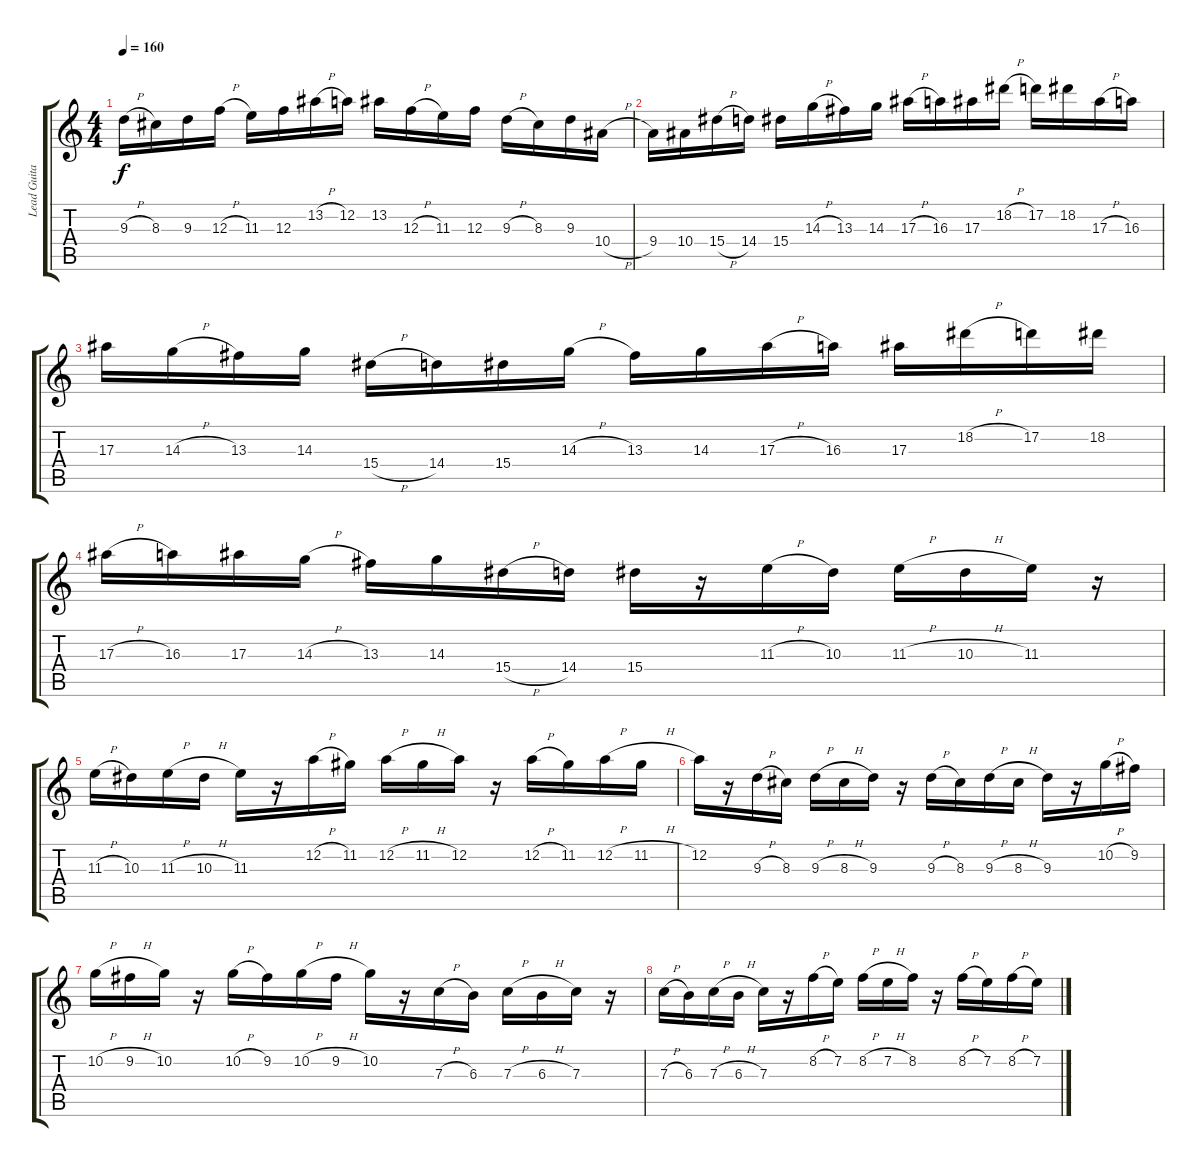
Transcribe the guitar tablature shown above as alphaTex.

\track ("Lead Guitar" "Lead Guita") {instrument distortionguitar}
\staff {score tabs}
\tuning (D4 A3 F3 C3 G2 D2) {hide}
\ts (4 4)
\tempo 160
\clef g2
\ks c
9.3{h}.16{dy f} 8.3.16 9.3.16 12.3{h}.16 11.3.16 12.3.16 13.2{h}.16 12.2.16 13.2.16 12.3{h}.16 11.3.16 12.3.16 9.3{h}.16 8.3.16 9.3.16 10.4{h}.16 |
9.4.16 10.4.16 15.4{h}.16 14.4.16 15.4.16 14.3{h}.16 13.3.16 14.3.16 17.3{h}.16 16.3.16 17.3.16 18.2{h}.16 17.2.16 18.2.16 17.3{h}.16 16.3.16 |
17.3.16 14.3{h}.16 13.3.16 14.3.16 15.4{h}.16 14.4.16 15.4.16 14.3{h}.16 13.3.16 14.3.16 17.3{h}.16 16.3.16 17.3.16 18.2{h}.16 17.2.16 18.2.16 |
17.3{h}.16 16.3.16 17.3.16 14.3{h}.16 13.3.16 14.3.16 15.4{h}.16 14.4.16 15.4.16 r.16 11.3{h}.16 10.3.16 11.3{h}.16 10.3{h}.16 11.3.16 r.16 |
11.3{h}.16 10.3.16 11.3{h}.16 10.3{h}.16 11.3.16 r.16 12.2{h}.16 11.2.16 12.2{h}.16 11.2{h}.16 12.2.16 r.16 12.2{h}.16 11.2.16 12.2{h}.16 11.2{h}.16 |
12.2.16 r.16 9.3{h}.16 8.3.16 9.3{h}.16 8.3{h}.16 9.3.16 r.16 9.3{h}.16 8.3.16 9.3{h}.16 8.3{h}.16 9.3.16 r.16 10.2{h}.16 9.2.16 |
10.2{h}.16 9.2{h}.16 10.2.16 r.16 10.2{h}.16 9.2.16 10.2{h}.16 9.2{h}.16 10.2.16 r.16 7.3{h}.16 6.3.16 7.3{h}.16 6.3{h}.16 7.3.16 r.16 |
7.3{h}.16 6.3.16 7.3{h}.16 6.3{h}.16 7.3.16 r.16 8.2{h}.16 7.2.16 8.2{h}.16 7.2{h}.16 8.2.16 r.16 8.2{h}.16 7.2.16 8.2{h}.16 7.2{h}.16
